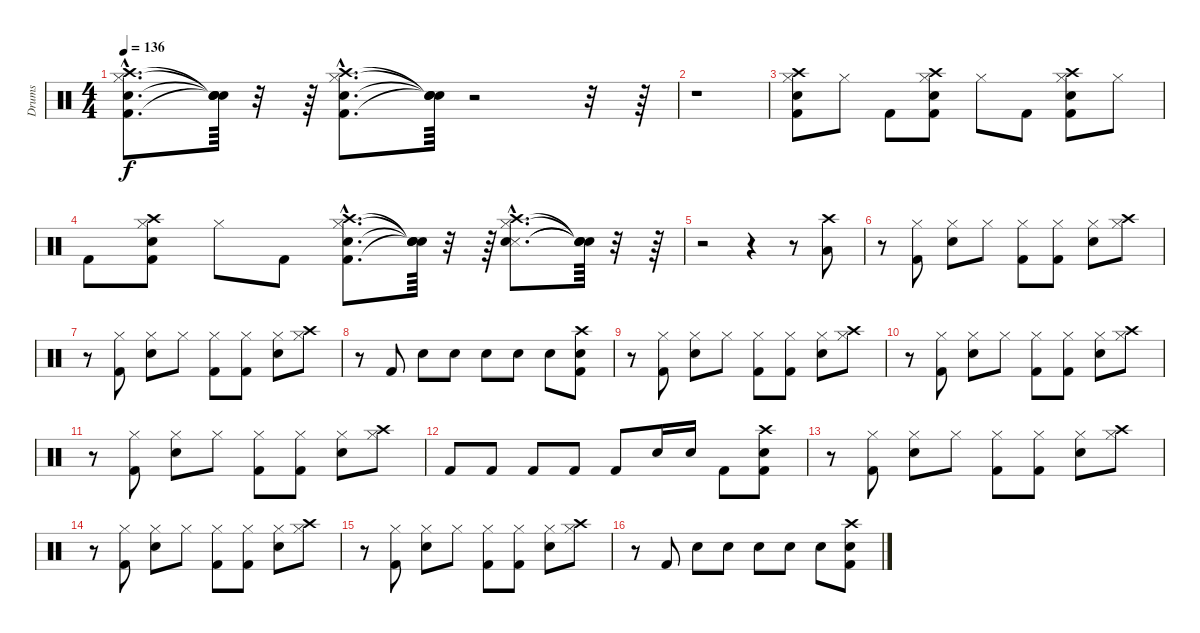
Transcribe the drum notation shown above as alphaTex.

\track ("Drums" "Drums") {instrument percussion}
\staff {score}
\articulation defaults
\ts (4 4)
\tempo 136
\clef neutral
\ks c
("Kick (hit) 2"{hac} "Snare (hit) 2"{hac} "Hi-Hat (closed)"{hac} "Crash high (hit)"{hac}).8{d dy f} ("Snare (hit)"{t} "Snare (hit)"{t} "Snare (hit)"{t} "Snare (hit)"{t}).64 r.32 r.64 ("Kick (hit) 2"{hac} "Snare (hit) 2"{hac} "Hi-Hat (closed)"{hac} "Crash high (hit)"{hac}).8{d} ("Snare (hit)"{t} "Snare (hit)"{t} "Snare (hit)"{t} "Snare (hit)"{t}).64 r.2 r.32 r.64 |
r.1 |
("Kick (hit) 2" "Snare (hit) 2" "Hi-Hat (closed)" "Crash high (hit)").8 "Hi-Hat (closed)".8 "Kick (hit) 2".8 ("Kick (hit) 2" "Snare (hit) 2" "Hi-Hat (closed)" "Crash high (hit)").8 "Hi-Hat (closed)".8 "Kick (hit) 2".8 ("Kick (hit) 2" "Snare (hit) 2" "Hi-Hat (closed)" "Crash high (hit)").8 "Hi-Hat (closed)".8 |
"Kick (hit) 2".8 ("Kick (hit) 2" "Snare (hit) 2" "Hi-Hat (closed)" "Crash high (hit)").8 "Hi-Hat (closed)".8 "Kick (hit) 2".8 ("Kick (hit) 2"{hac} "Snare (hit) 2"{hac} "Hi-Hat (closed)"{hac} "Crash high (hit)"{hac}).8{d} ("Snare (hit)"{t} "Snare (hit)"{t} "Snare (hit)"{t} "Snare (hit)"{t}).64 r.32 r.64 ("Snare (side stick) 3"{hac} "Snare (hit) 2"{hac} "Hi-Hat (closed)"{hac} "Crash high (hit)"{hac}).8{d} ("Snare (hit)"{t} "Snare (hit)"{t} "Snare (hit)"{t} "Snare (hit)"{t}).64 r.32 r.64 |
r.2 r.4 r.8 ("Low Floor Tom (hit)" "Crash high (hit)").8 |
r.8 ("Kick (hit) 2" "Hi-Hat (closed)").8 ("Snare (hit) 2" "Hi-Hat (closed)").8 "Hi-Hat (closed)".8 ("Kick (hit) 2" "Hi-Hat (closed)").8 ("Kick (hit) 2" "Hi-Hat (closed)").8 ("Snare (hit) 2" "Hi-Hat (closed)").8 ("Hi-Hat (closed)" "Crash high (hit)").8 |
r.8 ("Kick (hit) 2" "Hi-Hat (closed)").8 ("Snare (hit) 2" "Hi-Hat (closed)").8 "Hi-Hat (closed)".8 ("Kick (hit) 2" "Hi-Hat (closed)").8 ("Kick (hit) 2" "Hi-Hat (closed)").8 ("Snare (hit) 2" "Hi-Hat (closed)").8 ("Hi-Hat (closed)" "Crash high (hit)").8 |
r.8 "Kick (hit) 2".8 "Snare (hit) 2".8 "Snare (hit) 2".8 "Snare (hit) 2".8 "Snare (hit) 2".8 "Snare (hit) 2".8 ("Kick (hit) 2" "Snare (hit) 2" "Crash high (hit)").8 |
r.8 ("Kick (hit) 2" "Hi-Hat (closed)").8 ("Snare (hit) 2" "Hi-Hat (closed)").8 "Hi-Hat (closed)".8 ("Kick (hit) 2" "Hi-Hat (closed)").8 ("Kick (hit) 2" "Hi-Hat (closed)").8 ("Snare (hit) 2" "Hi-Hat (closed)").8 ("Hi-Hat (closed)" "Crash high (hit)").8 |
r.8 ("Kick (hit) 2" "Hi-Hat (closed)").8 ("Snare (hit) 2" "Hi-Hat (closed)").8 "Hi-Hat (closed)".8 ("Kick (hit) 2" "Hi-Hat (closed)").8 ("Kick (hit) 2" "Hi-Hat (closed)").8 ("Snare (hit) 2" "Hi-Hat (closed)").8 ("Hi-Hat (closed)" "Crash high (hit)").8 |
r.8 ("Kick (hit) 2" "Hi-Hat (closed)").8 ("Snare (hit) 2" "Hi-Hat (closed)").8 "Hi-Hat (closed)".8 ("Kick (hit) 2" "Hi-Hat (closed)").8 ("Kick (hit) 2" "Hi-Hat (closed)").8 ("Snare (hit) 2" "Hi-Hat (closed)").8 ("Hi-Hat (closed)" "Crash high (hit)").8 |
"Kick (hit) 2".8 "Kick (hit) 2".8 "Kick (hit) 2".8 "Kick (hit) 2".8 "Kick (hit) 2".8 "Snare (hit) 2".16 "Snare (hit) 2".16 "Kick (hit) 2".8 ("Kick (hit) 2" "Snare (hit) 2" "Crash high (hit)").8 |
r.8 ("Kick (hit) 2" "Hi-Hat (closed)").8 ("Snare (hit) 2" "Hi-Hat (closed)").8 "Hi-Hat (closed)".8 ("Kick (hit) 2" "Hi-Hat (closed)").8 ("Kick (hit) 2" "Hi-Hat (closed)").8 ("Snare (hit) 2" "Hi-Hat (closed)").8 ("Hi-Hat (closed)" "Crash high (hit)").8 |
r.8 ("Kick (hit) 2" "Hi-Hat (closed)").8 ("Snare (hit) 2" "Hi-Hat (closed)").8 "Hi-Hat (closed)".8 ("Kick (hit) 2" "Hi-Hat (closed)").8 ("Kick (hit) 2" "Hi-Hat (closed)").8 ("Snare (hit) 2" "Hi-Hat (closed)").8 ("Hi-Hat (closed)" "Crash high (hit)").8 |
r.8 ("Kick (hit) 2" "Hi-Hat (closed)").8 ("Snare (hit) 2" "Hi-Hat (closed)").8 "Hi-Hat (closed)".8 ("Kick (hit) 2" "Hi-Hat (closed)").8 ("Kick (hit) 2" "Hi-Hat (closed)").8 ("Snare (hit) 2" "Hi-Hat (closed)").8 ("Hi-Hat (closed)" "Crash high (hit)").8 |
r.8 "Kick (hit) 2".8 "Snare (hit) 2".8 "Snare (hit) 2".8 "Snare (hit) 2".8 "Snare (hit) 2".8 "Snare (hit) 2".8 ("Kick (hit) 2" "Snare (hit) 2" "Crash high (hit)").8
